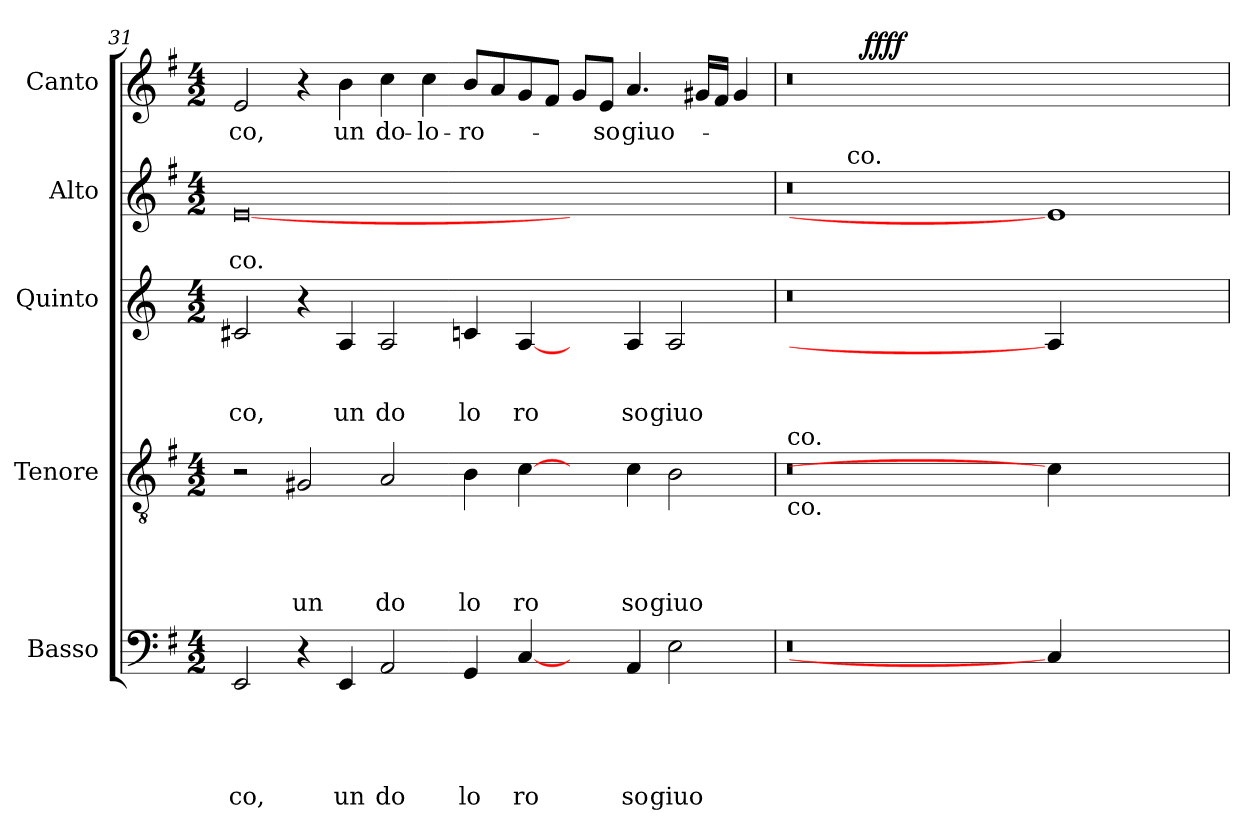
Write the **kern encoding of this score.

**kern	**text	**text	**text	**text	**text	**kern	**text	**text	**text	**text	**kern	**text	**text	**text	**kern	**text	**text	**kern	**text	**dynam
*part5	*part5	*part5	*part5	*part5	*part5	*part4	*part4	*part4	*part4	*part4	*part3	*part3	*part3	*part3	*part2	*part2	*part2	*part1	*part1	*part1
*staff5	*staff5	*staff5	*staff5	*staff5	*staff5	*staff4	*staff4	*staff4	*staff4	*staff4	*staff3	*staff3	*staff3	*staff3	*staff2	*staff2	*staff2	*staff1	*staff1	*staff1
*I"Basso	*	*	*	*	*	*I"Tenore	*	*	*	*	*I"Quinto	*	*	*	*I"Alto	*	*	*I"Canto	*	*
*clefF4	*	*	*	*	*	*clefGv2	*	*	*	*	*clefG2	*	*	*	*clefG2	*	*	*clefG2	*	*
*ITrd-3c-5	*	*	*	*	*	*ITrd-3c-5	*	*	*	*	*	*	*	*	*ITrd-3c-5	*	*	*ITrd-3c-5	*	*
*k[]	*	*	*	*	*	*k[]	*	*	*	*	*k[]	*	*	*	*k[]	*	*	*k[]	*	*
*C:	*	*	*	*	*	*C:	*	*	*	*	*C:	*	*	*	*C:	*	*	*C:	*	*
*M4/2	*	*	*	*	*	*M4/2	*	*	*	*	*M4/2	*	*	*	*M4/2	*	*	*M4/2	*	*
=31	=31	=31	=31	=31	=31	=31	=31	=31	=31	=31	=31	=31	=31	=31	=31	=31	=31	=31	=31	=31
!	!	!	!	!	!LO:LY:b	!	!	!	!	!	!	!	!	!LO:LY:b	!	!	!LO:LY:b	!	!LO:LY:b	!
2AA/	.	.	.	.	co,	2r	.	.	.	.	2c#X/	.	.	co,	[0a	.	-co.	2a</	-co,	.
!	!	!	!	!	!	!	!	!	!	!LO:LY:b	!	!	!	!	!	!	!	!	!	!
4r	.	.	.	.	.	2c#X/	.	.	.	un	4r	.	.	.	.	.	.	4r	.	.
!	!	!	!	!	!LO:LY:b	!	!	!	!	!	!	!	!	!LO:LY:b	!	!	!	!	!LO:LY:b	!
4AA/	.	.	.	.	un	.	.	.	.	.	4A/	.	.	un	.	.	.	4ee\	un	.
!	!	!	!	!	!LO:LY:b	!	!	!	!	!LO:LY:b	!	!	!	!LO:LY:b	!	!	!	!	!LO:LY:b	!
2D/	.	.	.	.	do	2d/	.	.	.	do	2A/	.	.	do	.	.	.	4ff\	do-	.
!	!	!	!	!	!	!	!	!	!	!	!	!	!	!	!	!	!	!	!LO:LY:b	!
.	.	.	.	.	.	.	.	.	.	.	.	.	.	.	.	.	.	4ff\	-lo-	.
!	!	!	!	!	!LO:LY:b	!	!	!	!	!LO:LY:b	!	!	!	!LO:LY:b	!	!	!	!	!LO:LY:b	!
4C/	.	.	.	.	lo	4e\	.	.	.	lo	4cn/	.	.	lo	.	.	.	8ee/L	-ro-	.
.	.	.	.	.	.	.	.	.	.	.	.	.	.	.	.	.	.	8dd/	.	.
!	!	!	!	!	!LO:LY:b	!	!	!	!	!LO:LY:b	!	!	!	!LO:LY:b	!	!	!	!	!	!
[4F/	.	.	.	.	ro	[4f\	.	.	.	ro	[4A/	.	.	ro	.	.	.	8cc/	.	.
.	.	.	.	.	.	.	.	.	.	.	.	.	.	.	.	.	.	8b/J	.	.
4ryy	.	.	.	.	.	4ryy	.	.	.	.	4ryy	.	.	.	1ryy	.	.	8cc/L	.	.
!	!	!	!	!	!	!	!	!	!	!	!	!	!	!	!	!	!	!	!LO:LY:b	!
.	.	.	.	.	.	.	.	.	.	.	.	.	.	.	.	.	.	8a/J	-so	.
!	!	!	!	!	!LO:LY:b	!	!	!	!	!LO:LY:b	!	!	!	!LO:LY:b	!	!	!	!	!LO:LY:b	!
4D/	.	.	.	.	so	4f\	.	.	.	so	4A/	.	.	so	.	.	.	4.dd/	giuo-	.
!	!	!	!	!	!LO:LY:b	!	!	!	!	!LO:LY:b	!	!	!	!LO:LY:b	!	!	!	!	!	!
2A\	.	.	.	.	giuo	2e\	.	.	.	giuo	2A/	.	.	giuo	.	.	.	.	.	.
.	.	.	.	.	.	.	.	.	.	.	.	.	.	.	.	.	.	16cc#X/LL	.	.
.	.	.	.	.	.	.	.	.	.	.	.	.	.	.	.	.	.	16b/JJ	.	.
.	.	.	.	.	.	.	.	.	.	.	.	.	.	.	.	.	.	4cc#/	.	.
=32	=32	=32	=32	=32	=32	=32	=32	=32	=32	=32	=32	=32	=32	=32	=32	=32	=32	=32	=32	=32
*	*	*	*	*	*	*	*	*	*	*	*	*	*	*	*	*	*	*^	*	*
!	!	!	!	!	!	!LO:TX:b:t=co.	!	!	!	!	!	!	!	!	!	!	!	!	!	!	!
!	!	!	!	!	!	!LO:TX:a:t=co.	!	!	!	!	!	!	!	!	!	!	!	!	!	!	!
*	*	*	*	*	*	*	*	*	*	*	*	*	*	*	*^	*	*	*	*	*	*
0r	.	.	.	.	.	0r	.	.	.	.	0r	.	.	.	0r	4ryy	.	.	0r	4.ryy	.	.
.	.	.	.	.	.	.	.	.	.	.	.	.	.	.	.	16ryy	.	.	.	.	.	.
!	!	!	!	!	!	!	!	!	!	!	!	!	!	!	!	!LO:TX:a:t=co.	!	!	!	!	!	!
.	.	.	.	.	.	.	.	.	.	.	.	.	.	.	.	1ryy	.	.	.	.	.	.
!	!	!	!	!	!	!	!	!	!	!	!	!	!	!	!	!	!	!	!	!	!	!LO:DY:b
.	.	.	.	.	.	.	.	.	.	.	.	.	.	.	.	.	.	.	.	1ryy	.	ffff
.	.	.	.	.	.	.	.	.	.	.	.	.	.	.	.	1ryy	.	.	.	.	.	.
.	.	.	.	.	.	.	.	.	.	.	.	.	.	.	.	.	.	.	.	1ryy	.	.
4F/]	.	.	.	.	.	4f\]	.	.	.	.	4A/]	.	.	.	1a]	.	.	.	1ryy	.	.	.
2.ryy	.	.	.	.	.	2.ryy	.	.	.	.	2.ryy	.	.	.	.	.	.	.	.	.	.	.
.	.	.	.	.	.	.	.	.	.	.	.	.	.	.	.	2ryy	.	.	.	.	.	.
.	.	.	.	.	.	.	.	.	.	.	.	.	.	.	.	.	.	.	.	2ryy	.	.
.	.	.	.	.	.	.	.	.	.	.	.	.	.	.	.	8.ryy	.	.	.	.	.	.
.	.	.	.	.	.	.	.	.	.	.	.	.	.	.	.	.	.	.	.	8ryy	.	.
*	*	*	*	*	*	*	*	*	*	*	*	*	*	*	*v	*v	*	*	*	*	*	*
*	*	*	*	*	*	*	*	*	*	*	*	*	*	*	*	*	*	*v	*v	*	*
=	=	=	=	=	=	=	=	=	=	=	=	=	=	=	=	=	=	=	=	=
*-	*-	*-	*-	*-	*-	*-	*-	*-	*-	*-	*-	*-	*-	*-	*-	*-	*-	*-	*-	*-
